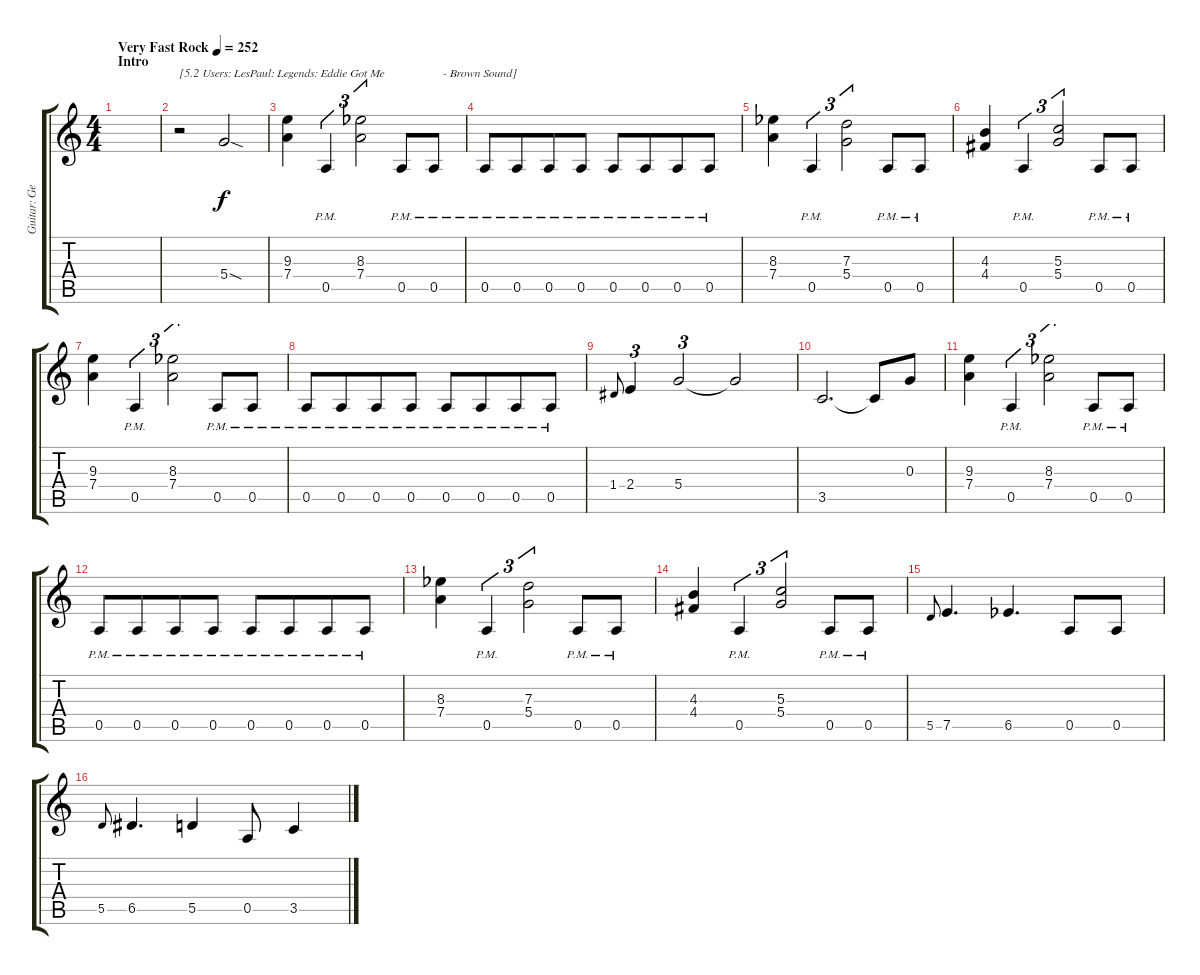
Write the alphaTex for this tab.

\track ("Guitar: George" "Guitar: Ge") {instrument overdrivenguitar}
\staff {score tabs}
\tuning (E4 B3 G3 D3 A2 E2) {hide}
\ts (4 4)
\section ("" "Intro")
\tempo (252 "Very Fast Rock")
\clef g2
\ks c
|
r.2{txt "[5.2 Users: LesPaul: Legends: Eddie Got Me"} 5.4{sod}.2 |
(9.3 7.4).4 0.5{pm}.4{tu (3 2)} (8.3{acc b} 7.4).2{tu (3 2)} 0.5{pm}.8 0.5{pm}.8{txt "   - Brown Sound]"} |
0.5{pm}.8 0.5{pm}.8{beam merge} 0.5{pm}.8 0.5{pm}.8 0.5{pm}.8 0.5{pm}.8{beam merge} 0.5{pm}.8 0.5{pm}.8 |
(8.3{acc b} 7.4).4 0.5{pm}.4{tu (3 2)} (7.3 5.4).2{tu (3 2)} 0.5{pm}.8 0.5{pm}.8 |
(4.3 4.4).4 0.5{pm}.4{tu (3 2)} (5.3 5.4).2{tu (3 2)} 0.5{pm}.8 0.5{pm}.8 |
(9.3 7.4).4 0.5{pm}.4{tu (3 2)} (8.3{acc b} 7.4).2{tu (3 2)} 0.5{pm}.8 0.5{pm}.8 |
0.5{pm}.8 0.5{pm}.8{beam merge} 0.5{pm}.8 0.5{pm}.8 0.5{pm}.8 0.5{pm}.8{beam merge} 0.5{pm}.8 0.5{pm}.8 |
1.4.8{gr onbeat} 2.4.4{tu (3 2)} 5.4.2{tu (3 2)} 5.4{t}.2 |
3.5.2{d} 3.5{t}.8 0.3.8 |
(9.3 7.4).4 0.5{pm}.4{tu (3 2)} (8.3{acc b} 7.4).2{tu (3 2)} 0.5{pm}.8 0.5{pm}.8 |
0.5{pm}.8 0.5{pm}.8{beam merge} 0.5{pm}.8 0.5{pm}.8 0.5{pm}.8 0.5{pm}.8{beam merge} 0.5{pm}.8 0.5{pm}.8 |
(8.3{acc b} 7.4).4 0.5{pm}.4{tu (3 2)} (7.3 5.4).2{tu (3 2)} 0.5{pm}.8 0.5{pm}.8 |
(4.3 4.4).4 0.5{pm}.4{tu (3 2)} (5.3 5.4).2{tu (3 2)} 0.5{pm}.8 0.5{pm}.8 |
5.5.8{gr onbeat} 7.5.4{d} 6.5{acc b}.4{d} 0.5.8 0.5.8 |
5.5.8{gr onbeat} 6.5.4{d} 5.5.4 0.5.8 3.5.4
